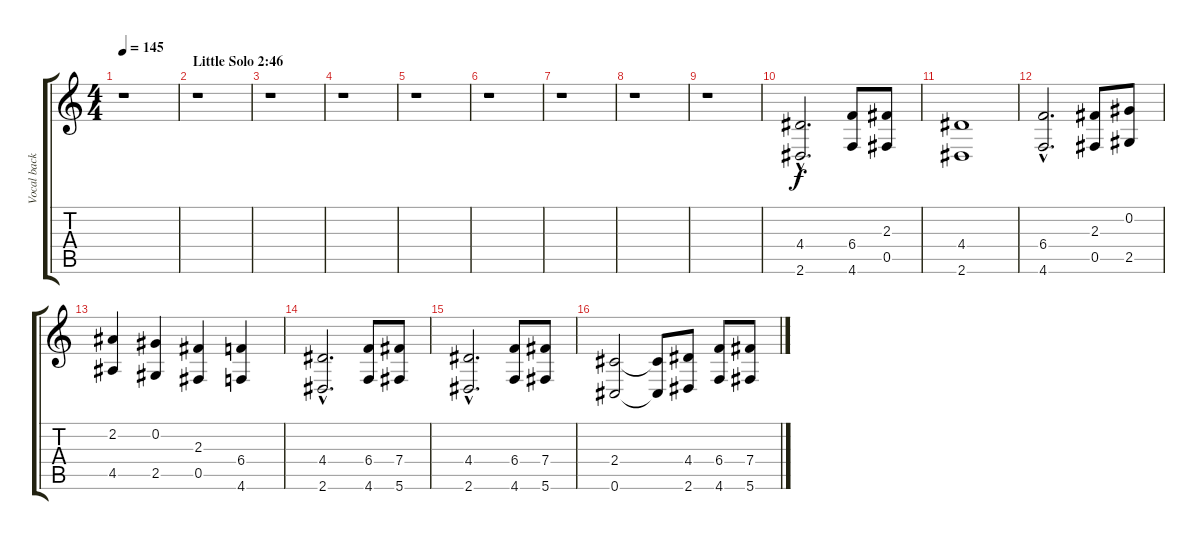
\track ("Vocal background" "Vocal back") {instrument bassoon}
\staff {score tabs}
\tuning (Db5 Ab4 E4 B3 Gb3 Db3) {hide}
\ts (4 4)
\tempo 145
\clef g2
\ks c
r.1{dy f} |
\section ("" "Little Solo 2:46")
r.1 |
r.1 |
r.1 |
r.1 |
r.1 |
r.1 |
r.1 |
r.1 |
(4.4{hac} 2.6{hac}).2{d} (6.4 4.6).8 (2.3 0.5).8 |
(4.4 2.6).1 |
(6.4{hac} 4.6{hac}).2{d} (2.3 0.5).8 (0.2 2.5).8 |
(2.2 4.5).4 (0.2 2.5).4 (2.3 0.5).4 (6.4 4.6).4 |
(4.4{hac} 2.6{hac}).2{d} (6.4 4.6).8 (7.4 5.6).8 |
(4.4{hac} 2.6{hac}).2{d} (6.4 4.6).8 (7.4 5.6).8 |
(2.4 0.6).2 (2.4{t} 0.6{t}).8 (4.4 2.6).8 (6.4 4.6).8 (7.4 5.6).8
